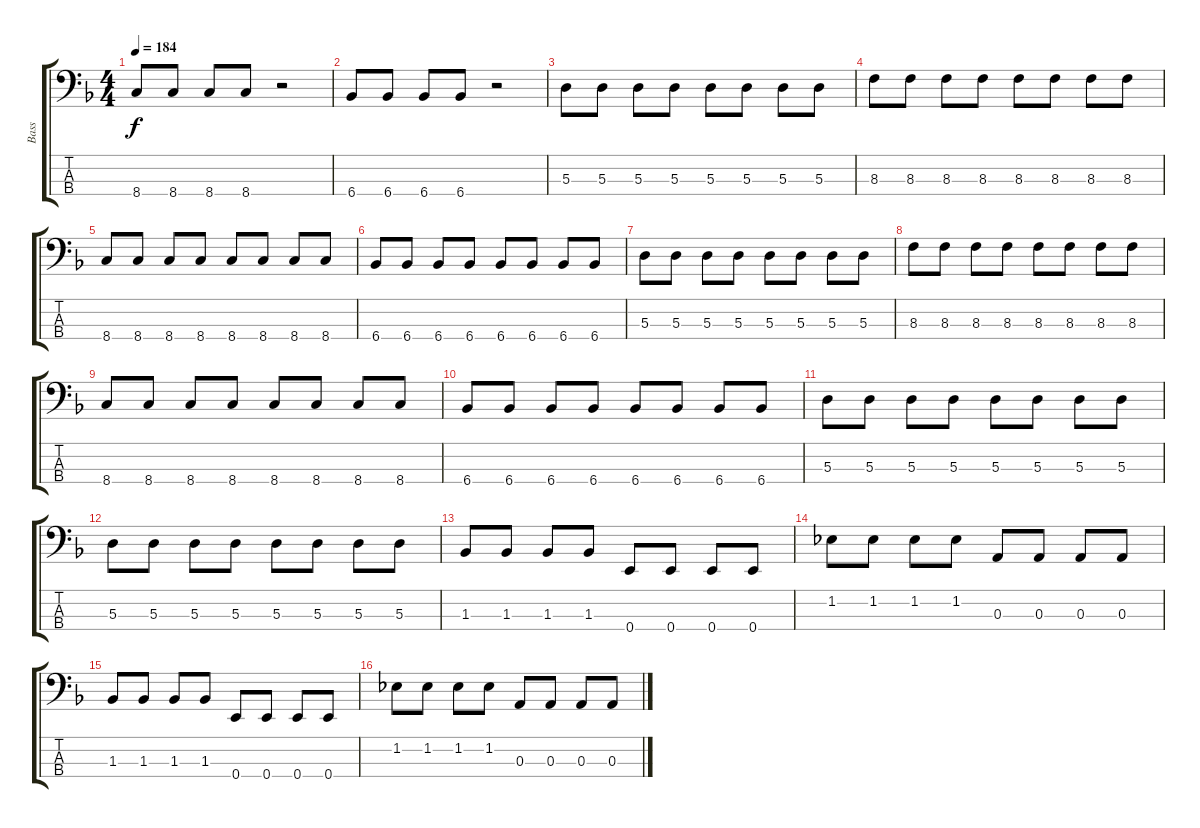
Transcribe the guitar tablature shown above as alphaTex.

\track ("Bass" "Bass") {instrument electricbasspick}
\staff {score tabs}
\tuning (G2 D2 A1 E1) {hide}
\ts (4 4)
\tempo 184
\clef f4
\ks f
8.4.8{dy f} 8.4.8 8.4.8 8.4.8 r.2 |
6.4.8 6.4.8 6.4.8 6.4.8 r.2 |
5.3.8 5.3.8 5.3.8 5.3.8 5.3.8 5.3.8 5.3.8 5.3.8 |
8.3.8 8.3.8 8.3.8 8.3.8 8.3.8 8.3.8 8.3.8 8.3.8 |
8.4.8 8.4.8 8.4.8 8.4.8 8.4.8 8.4.8 8.4.8 8.4.8 |
6.4.8 6.4.8 6.4.8 6.4.8 6.4.8 6.4.8 6.4.8 6.4.8 |
5.3.8 5.3.8 5.3.8 5.3.8 5.3.8 5.3.8 5.3.8 5.3.8 |
8.3.8 8.3.8 8.3.8 8.3.8 8.3.8 8.3.8 8.3.8 8.3.8 |
8.4.8 8.4.8 8.4.8 8.4.8 8.4.8 8.4.8 8.4.8 8.4.8 |
6.4.8 6.4.8 6.4.8 6.4.8 6.4.8 6.4.8 6.4.8 6.4.8 |
5.3.8 5.3.8 5.3.8 5.3.8 5.3.8 5.3.8 5.3.8 5.3.8 |
5.3.8 5.3.8 5.3.8 5.3.8 5.3.8 5.3.8 5.3.8 5.3.8 |
1.3.8 1.3.8 1.3.8 1.3.8 0.4.8 0.4.8 0.4.8 0.4.8 |
1.2.8 1.2.8 1.2.8 1.2.8 0.3.8 0.3.8 0.3.8 0.3.8 |
1.3.8 1.3.8 1.3.8 1.3.8 0.4.8 0.4.8 0.4.8 0.4.8 |
1.2.8 1.2.8 1.2.8 1.2.8 0.3.8 0.3.8 0.3.8 0.3.8
